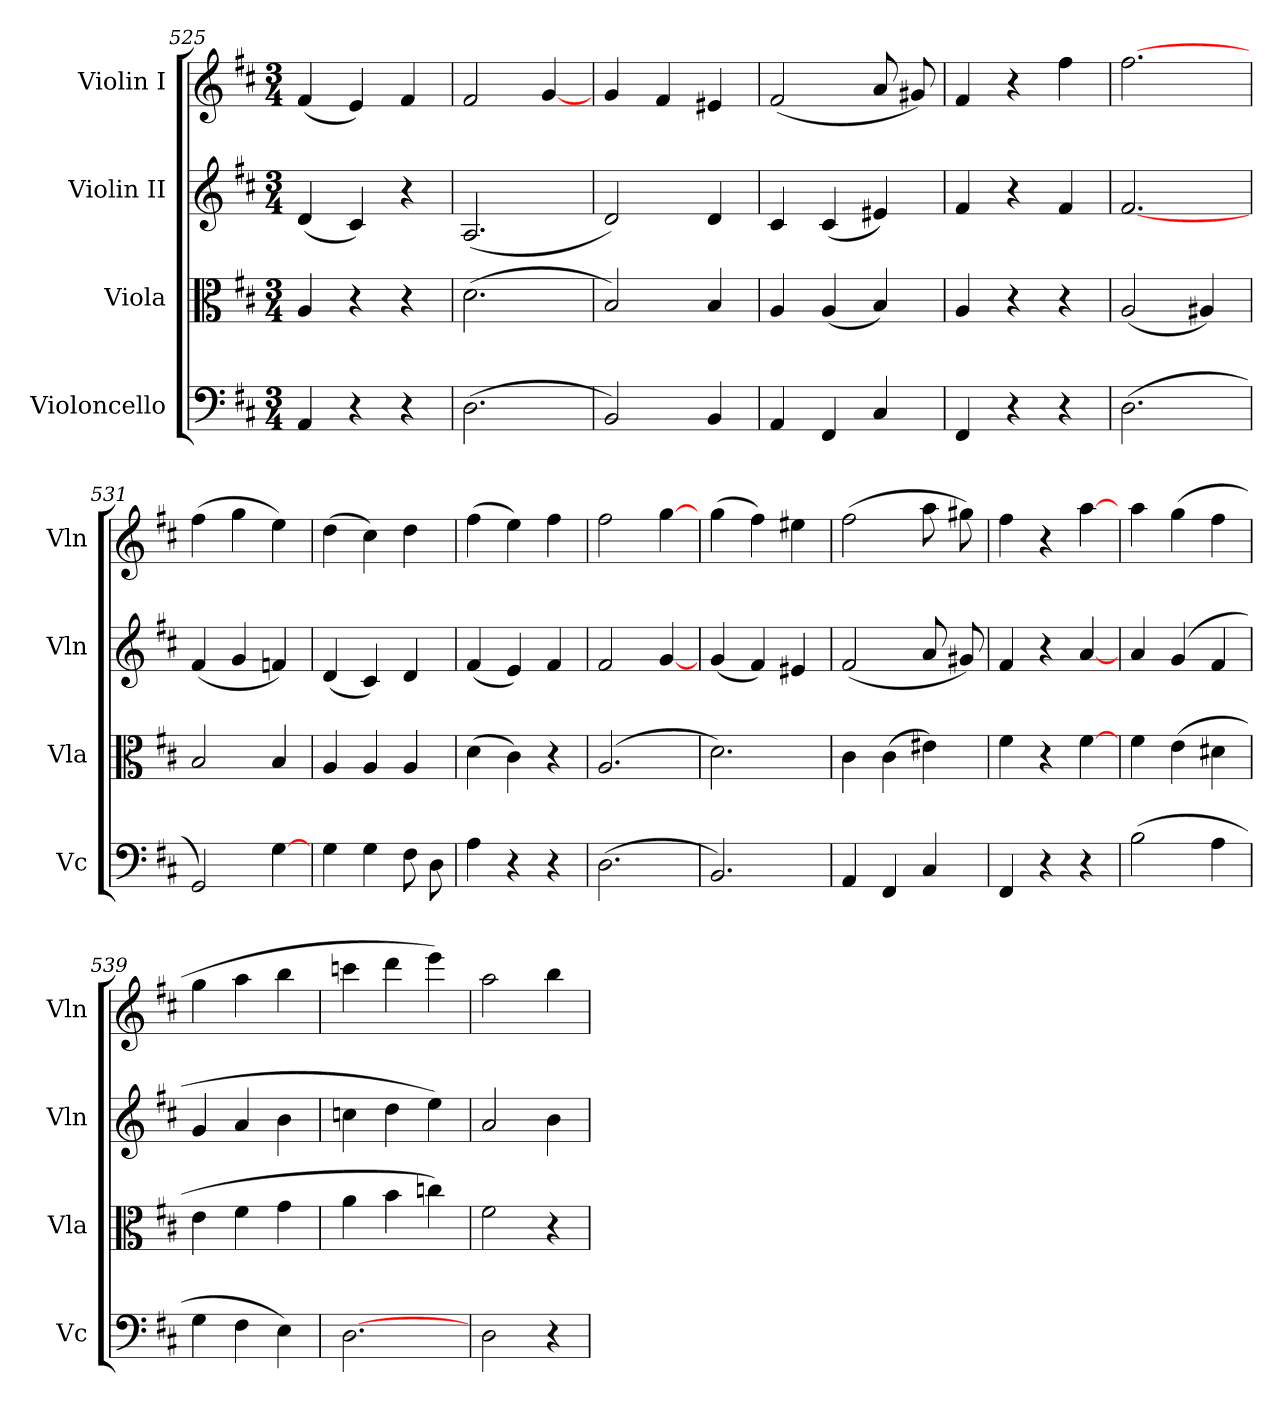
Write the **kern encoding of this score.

**kern	**kern	**kern	**kern
*part4	*part3	*part2	*part1
*staff4	*staff3	*staff2	*staff1
*I"Violoncello	*I"Viola	*I"Violin II	*I"Violin I
*I'Vc	*I'Vla	*I'Vln	*I'Vln
*clefF4	*clefC3	*clefG2	*clefG2
*k[f#c#]	*k[f#c#]	*k[f#c#]	*k[f#c#]
*D:	*D:	*D:	*D:
*M3/4	*M3/4	*M3/4	*M3/4
=525	=525	=525	=525
4AA	4A	(4d	(4f#
4r	4r	4c#)	4e)
4r	4r	4r	4f#
=526	=526	=526	=526
(2.D	(2.d	(2.A	2f#
.	.	.	[4g
=527	=527	=527	=527
2BB)	2B)	2d)	4g
.	.	.	4f#
4BB	4B	4d	4e#X
=528	=528	=528	=528
4AA	4A	4c#	(2f#
4FF#	(4A	(4c#	.
4C#	4B)	4e#X)	8a
.	.	.	8g#X)
=529	=529	=529	=529
4FF#	4A	4f#	4f#
4r	4r	4r	4r
4r	4r	4f#	4ff#
=530	=530	=530	=530
(2.D	(2A	[2.f#	[2.ff#
.	4A#X)	.	.
=531	=531	=531	=531
2GG)	2B	(4f#	(4ff#
.	.	4g	4gg
[4G	4B	4fn)	4ee)
=532	=532	=532	=532
4G	4A	(4d	(4dd
4G	4A	4c#)	4cc#)
8F#	4A	4d	4dd
8D	.	.	.
=533	=533	=533	=533
4A	(4d	(4f#	(4ff#
4r	4c#)	4e)	4ee)
4r	4r	4f#	4ff#
=534	=534	=534	=534
(2.D	(2.A	2f#	2ff#
.	.	[4g	[4gg
=535	=535	=535	=535
2.BB)	2.d)	(4g	(4gg
.	.	4f#)	4ff#)
.	.	4e#X	4ee#X
=536	=536	=536	=536
4AA	4c#	(2f#	(2ff#
4FF#	(4c#	.	.
4C#	4e#X)	8a	8aa
.	.	8g#X)	8gg#X)
=537	=537	=537	=537
4FF#	4f#	4f#	4ff#
4r	4r	4r	4r
4r	[4f#	[4a	[4aa
=538	=538	=538	=538
(2B	4f#	4a	4aa
.	(4e	(4g	(4gg
4A	4d#X	4f#	4ff#
=539	=539	=539	=539
4G	4e	4g	4gg
4F#	4f#	4a	4aa
4E)	4g	4b	4bb
=540	=540	=540	=540
[2.D	4a	4ccn	4cccn
.	4b	4dd	4ddd
.	4ccn)	4ee)	4eee)
=541	=541	=541	=541
2D	2f#	2a	2aa
4r	4r	4b	4bb
=	=	=	=
*-	*-	*-	*-
